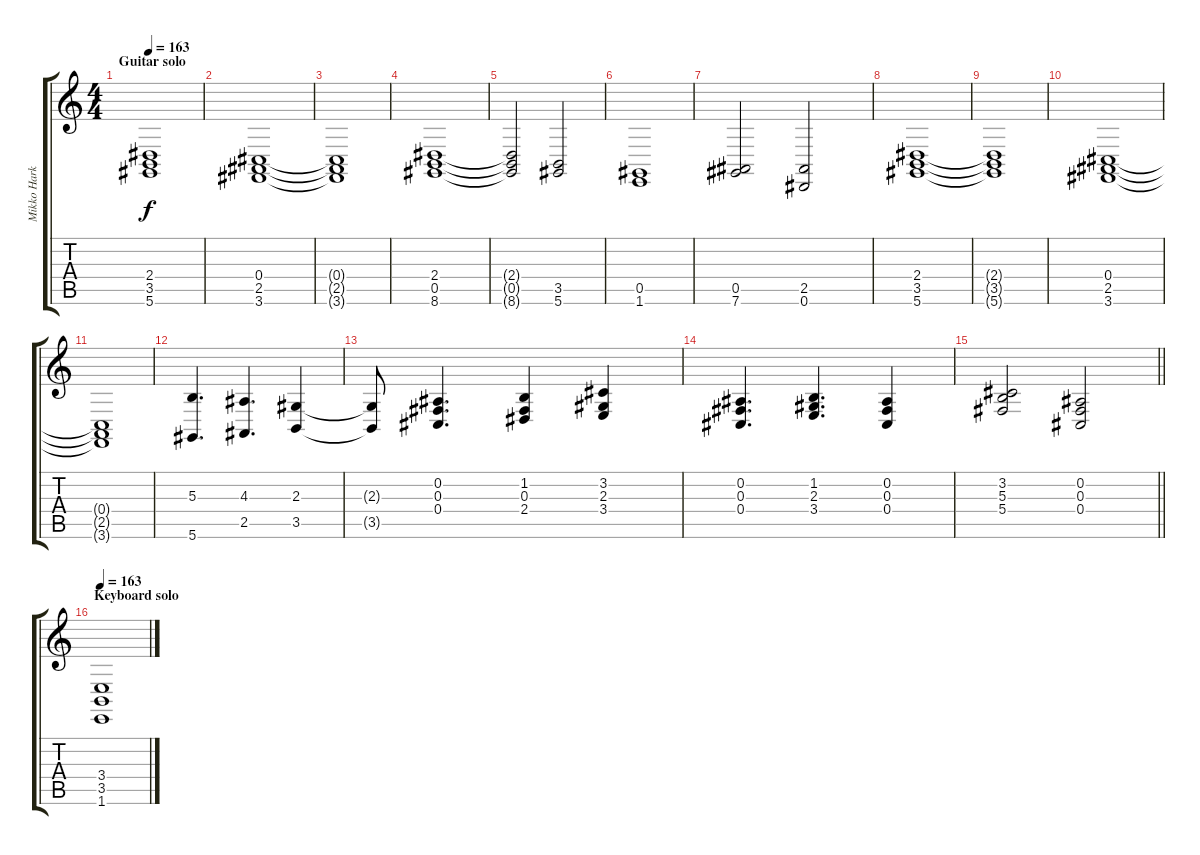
\track ("Mikko Harkin LH" "Mikko Hark") {instrument harpsichord}
\staff {score tabs}
\tuning (Eb4 Bb3 Gb3 Db3 Ab2 Eb2) {hide}
\ts (4 4)
\section ("" "Guitar solo")
\tempo 163
\clef g2
\ks c
(2.4 3.5 5.6).1{dy f volume 8 instrument stringensemble1} |
(0.4 2.5 3.6).1 |
(0.4{t} 2.5{t} 3.6{t}).1 |
(2.4 0.5 8.6).1 |
(2.4{t} 0.5{t} 8.6{t}).2 (3.5 5.6).2 |
(0.5 1.6).1 |
(0.5 7.6).2 (2.5 0.6).2 |
(2.4 3.5 5.6).1 |
(2.4{t} 3.5{t} 5.6{t}).1 |
(0.4 2.5 3.6).1 |
(0.4{t} 2.5{t} 3.6{t}).1 |
(5.3 5.6).4{d} (4.3 2.5).4{d} (2.3 3.5).4 |
(2.3{t} 3.5{t}).8 (0.2 0.3 0.4).4{d} (1.2 0.3 2.4).4 (3.2 2.3 3.4).4 |
(0.2 0.3 0.4).4{d} (1.2 2.3 3.4).4{d} (0.2 0.3 0.4).4 |
\barLineRight lightlight
(3.2 5.3 5.4).2 (0.2 0.3 0.4).2 |
\section ("" "Keyboard solo")
\tempo 163
(3.4 3.5 1.6).1{volume 13}
